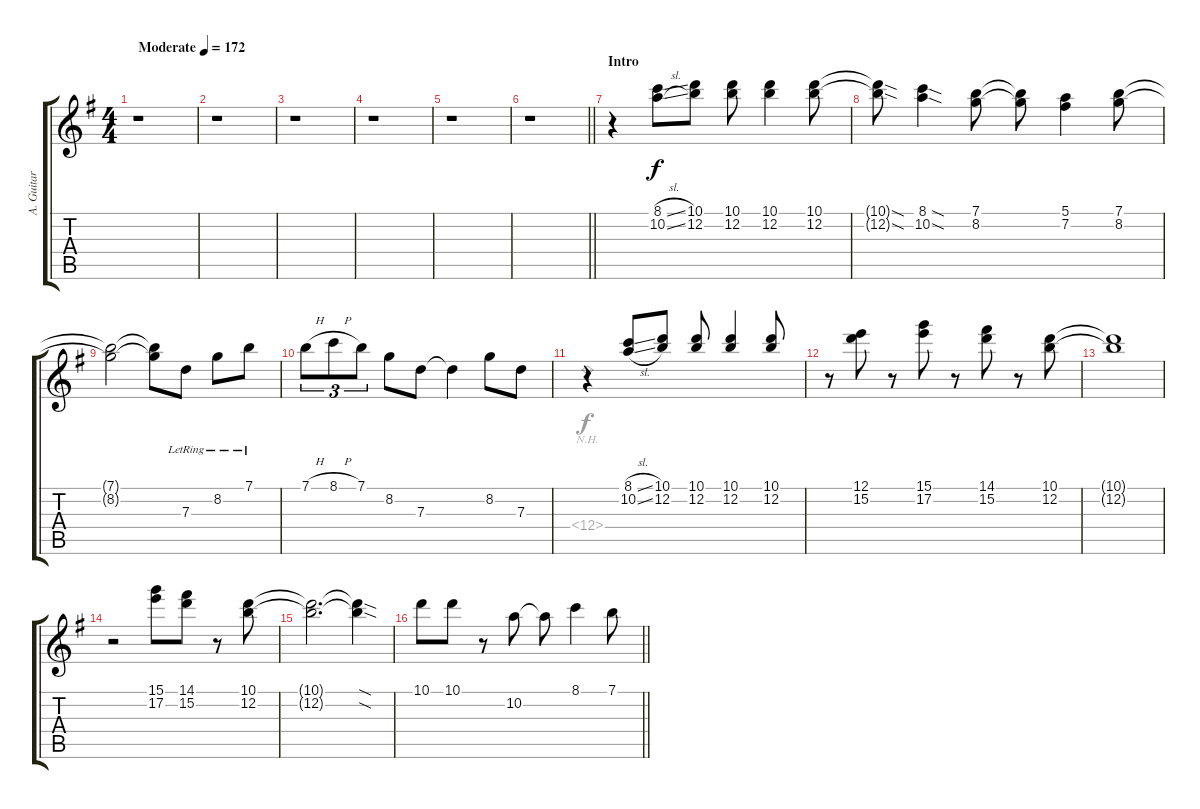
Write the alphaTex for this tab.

\track ("A. Guitar II" "A. Guitar ") {instrument acousticguitarsteel}
\staff {score tabs}
\tuning (E4 B3 G3 D3 A2 E2) {hide}
\voice
\ts (4 4)
\tempo (172 "Moderate")
\clef g2
\ks g
r.1{dy f instrument acousticguitarsteel} |
r.1 |
r.1 |
r.1 |
r.1 |
\barLineRight lightlight
r.1 |
\section ("" "Intro")
r.4 (8.1{sl} 10.2{sl}).8 (10.1 12.2).8 (10.1 12.2).8 (10.1 12.2).4 (10.1 12.2).8 |
(10.1{sod t} 12.2{sod t}).8 (8.1{sod} 10.2{sod}).4 (7.1 8.2).8 (7.1{t} 8.2{t}).8 (5.1 7.2).4 (7.1 8.2).8 |
(7.1{t} 8.2{t}).2 (7.1{t} 8.2{t}).8 7.3{lr}.8 8.2{lr}.8 7.1{lr}.8 |
7.1{h}.8{tu (3 2)} 8.1{h}.8{tu (3 2)} 7.1.8{tu (3 2)} 8.2.8 7.3.8 7.3{t}.4 8.2.8 7.3.8 |
r.4 (8.1{sl} 10.2{sl}).8 (10.1 12.2).8 (10.1 12.2).8 (10.1 12.2).4 (10.1 12.2).8 |
r.8 (12.1 15.2).8 r.8 (15.1 17.2).8 r.8 (14.1 15.2).8 r.8 (10.1 12.2).8 |
(10.1{t} 12.2{t}).1 |
r.2 (15.1 17.2).8 (14.1 15.2).8 r.8 (10.1 12.2).8 |
(10.1{t} 12.2{t}).2{d} (10.1{sod t} 12.2{sod t}).4 |
\barLineRight lightlight
10.1.8 10.1.8 r.8 10.2.8 10.2{t}.8 8.1.4 7.1.8
\voice
\clef g2
\ottava regular
\simile none
\ks g
|
|
|
|
|
\barLineRight lightlight
|
|
|
|
|
12.4{nh}.1 |
|
|
|
|
\barLineRight lightlight
